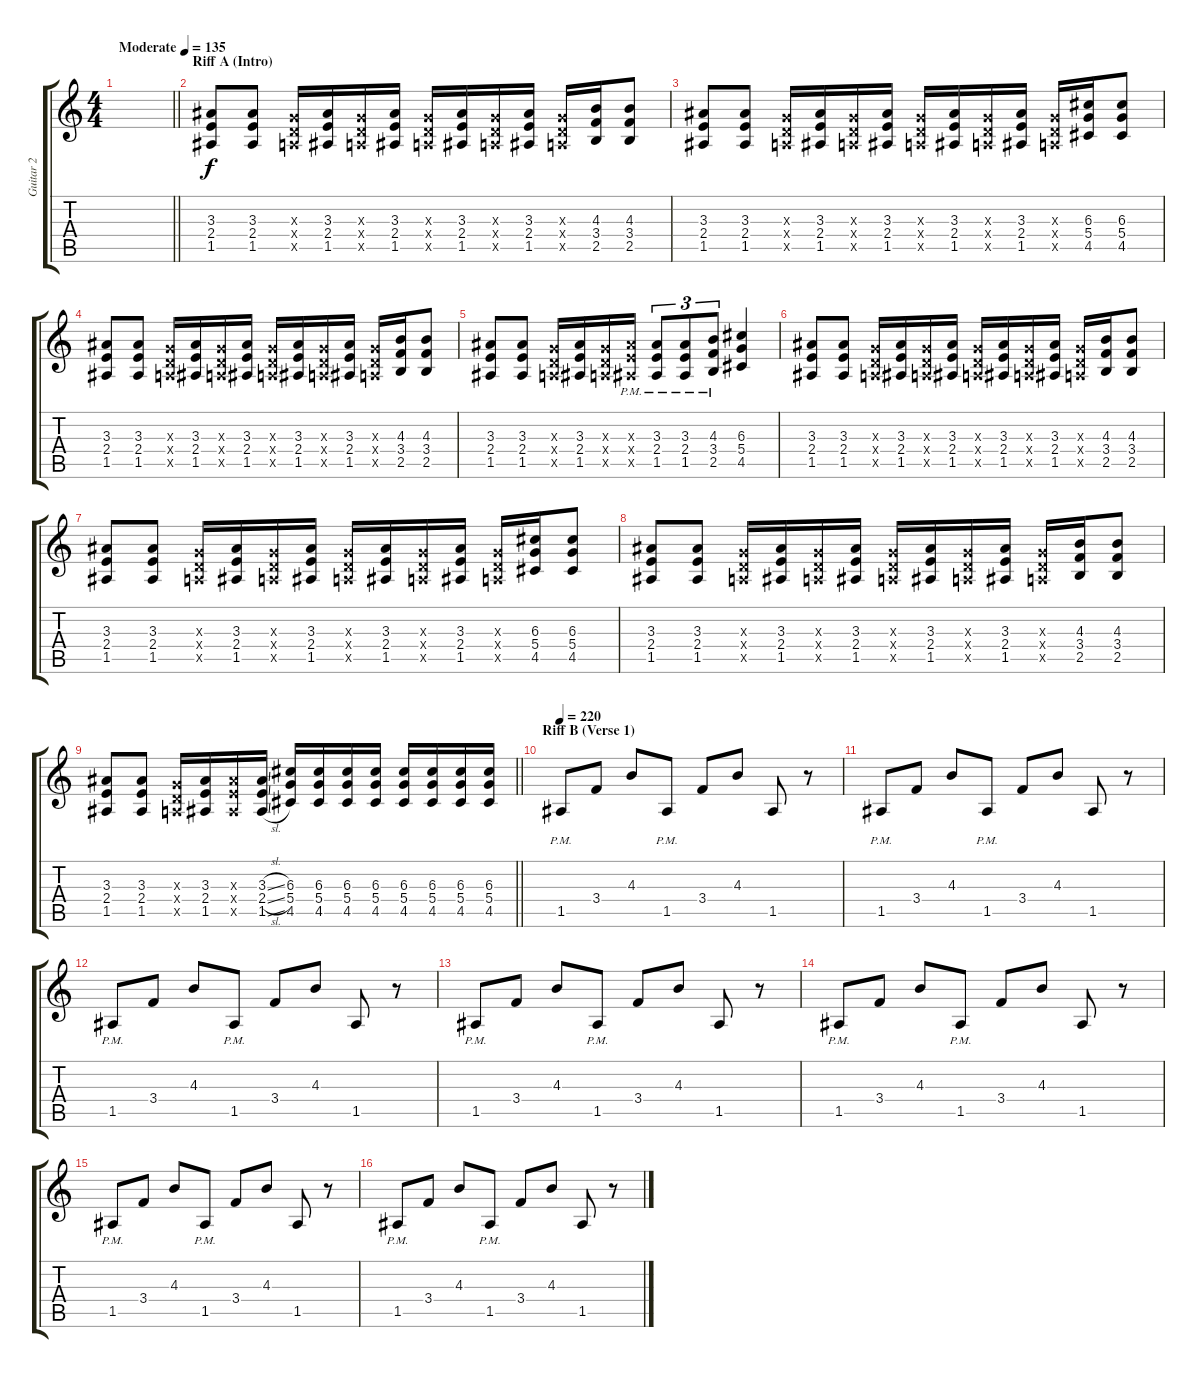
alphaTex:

\track ("Guitar 2" "Guitar 2") {instrument distortionguitar}
\staff {score tabs}
\tuning (E4 B3 G3 D3 A2 D2) {hide}
\ts (4 4)
\tempo (135 "Moderate")
\clef g2
\barLineRight lightlight
\ks c
|
\section ("" "Riff A (Intro)")
(3.3 2.4 1.5).8 (3.3 2.4 1.5).8 (0.3{x} 0.4{x} 0.5{x}).16 (3.3 2.4 1.5).16 (0.3{x} 0.4{x} 0.5{x}).16 (3.3 2.4 1.5).16 (0.3{x} 0.4{x} 0.5{x}).16 (3.3 2.4 1.5).16 (0.3{x} 0.4{x} 0.5{x}).16 (3.3 2.4 1.5).16 (0.3{x} 0.4{x} 0.5{x}).16 (4.3 3.4 2.5).16 (4.3 3.4 2.5).8 |
(3.3 2.4 1.5).8 (3.3 2.4 1.5).8 (0.3{x} 0.4{x} 0.5{x}).16 (3.3 2.4 1.5).16 (0.3{x} 0.4{x} 0.5{x}).16 (3.3 2.4 1.5).16 (0.3{x} 0.4{x} 0.5{x}).16 (3.3 2.4 1.5).16 (0.3{x} 0.4{x} 0.5{x}).16 (3.3 2.4 1.5).16 (0.3{x} 0.4{x} 0.5{x}).16 (6.3 5.4 4.5).16 (6.3 5.4 4.5).8 |
(3.3 2.4 1.5).8 (3.3 2.4 1.5).8 (0.3{x} 0.4{x} 0.5{x}).16 (3.3 2.4 1.5).16 (0.3{x} 0.4{x} 0.5{x}).16 (3.3 2.4 1.5).16 (0.3{x} 0.4{x} 0.5{x}).16 (3.3 2.4 1.5).16 (0.3{x} 0.4{x} 0.5{x}).16 (3.3 2.4 1.5).16 (0.3{x} 0.4{x} 0.5{x}).16 (4.3 3.4 2.5).16 (4.3 3.4 2.5).8 |
(3.3 2.4 1.5).8 (3.3 2.4 1.5).8 (0.3{x} 0.4{x} 0.5{x}).16 (3.3 2.4 1.5).16 (0.3{x} 0.4{x} 0.5{x}).16 (3.3{pm x} 2.4{pm x} 1.5{pm x}).16 (3.3{pm} 2.4{pm} 1.5{pm}).8{tu (3 2)} (3.3{pm} 2.4{pm} 1.5{pm}).8{tu (3 2)} (4.3{pm} 3.4{pm} 2.5{pm}).8{tu (3 2)} (6.3 5.4 4.5).4 |
(3.3 2.4 1.5).8 (3.3 2.4 1.5).8 (0.3{x} 0.4{x} 0.5{x}).16 (3.3 2.4 1.5).16 (0.3{x} 0.4{x} 0.5{x}).16 (3.3 2.4 1.5).16 (0.3{x} 0.4{x} 0.5{x}).16 (3.3 2.4 1.5).16 (0.3{x} 0.4{x} 0.5{x}).16 (3.3 2.4 1.5).16 (0.3{x} 0.4{x} 0.5{x}).16 (4.3 3.4 2.5).16 (4.3 3.4 2.5).8 |
(3.3 2.4 1.5).8 (3.3 2.4 1.5).8 (0.3{x} 0.4{x} 0.5{x}).16 (3.3 2.4 1.5).16 (0.3{x} 0.4{x} 0.5{x}).16 (3.3 2.4 1.5).16 (0.3{x} 0.4{x} 0.5{x}).16 (3.3 2.4 1.5).16 (0.3{x} 0.4{x} 0.5{x}).16 (3.3 2.4 1.5).16 (0.3{x} 0.4{x} 0.5{x}).16 (6.3 5.4 4.5).16 (6.3 5.4 4.5).8 |
(3.3 2.4 1.5).8 (3.3 2.4 1.5).8 (0.3{x} 0.4{x} 0.5{x}).16 (3.3 2.4 1.5).16 (0.3{x} 0.4{x} 0.5{x}).16 (3.3 2.4 1.5).16 (0.3{x} 0.4{x} 0.5{x}).16 (3.3 2.4 1.5).16 (0.3{x} 0.4{x} 0.5{x}).16 (3.3 2.4 1.5).16 (0.3{x} 0.4{x} 0.5{x}).16 (4.3 3.4 2.5).16 (4.3 3.4 2.5).8 |
\barLineRight lightlight
(3.3 2.4 1.5).8 (3.3 2.4 1.5).8 (0.3{x} 0.4{x} 0.5{x}).16 (3.3 2.4 1.5).16 (3.3{x} 2.4{x} 1.5{x}).16 (3.3{sl} 2.4{sl} 1.5{sl}).16 (6.3 5.4 4.5).16 (6.3 5.4 4.5).16 (6.3 5.4 4.5).16 (6.3 5.4 4.5).16 (6.3 5.4 4.5).16 (6.3 5.4 4.5).16 (6.3 5.4 4.5).16 (6.3 5.4 4.5).16 |
\section ("" "Riff B (Verse 1)")
\tempo 220
1.5{pm}.8 3.4.8 4.3.8 1.5{pm}.8 3.4.8 4.3.8 1.5.8 r.8 |
1.5{pm}.8 3.4.8 4.3.8 1.5{pm}.8 3.4.8 4.3.8 1.5.8 r.8 |
1.5{pm}.8 3.4.8 4.3.8 1.5{pm}.8 3.4.8 4.3.8 1.5.8 r.8 |
1.5{pm}.8 3.4.8 4.3.8 1.5{pm}.8 3.4.8 4.3.8 1.5.8 r.8 |
1.5{pm}.8 3.4.8 4.3.8 1.5{pm}.8 3.4.8 4.3.8 1.5.8 r.8 |
1.5{pm}.8 3.4.8 4.3.8 1.5{pm}.8 3.4.8 4.3.8 1.5.8 r.8 |
1.5{pm}.8 3.4.8 4.3.8 1.5{pm}.8 3.4.8 4.3.8 1.5.8 r.8
